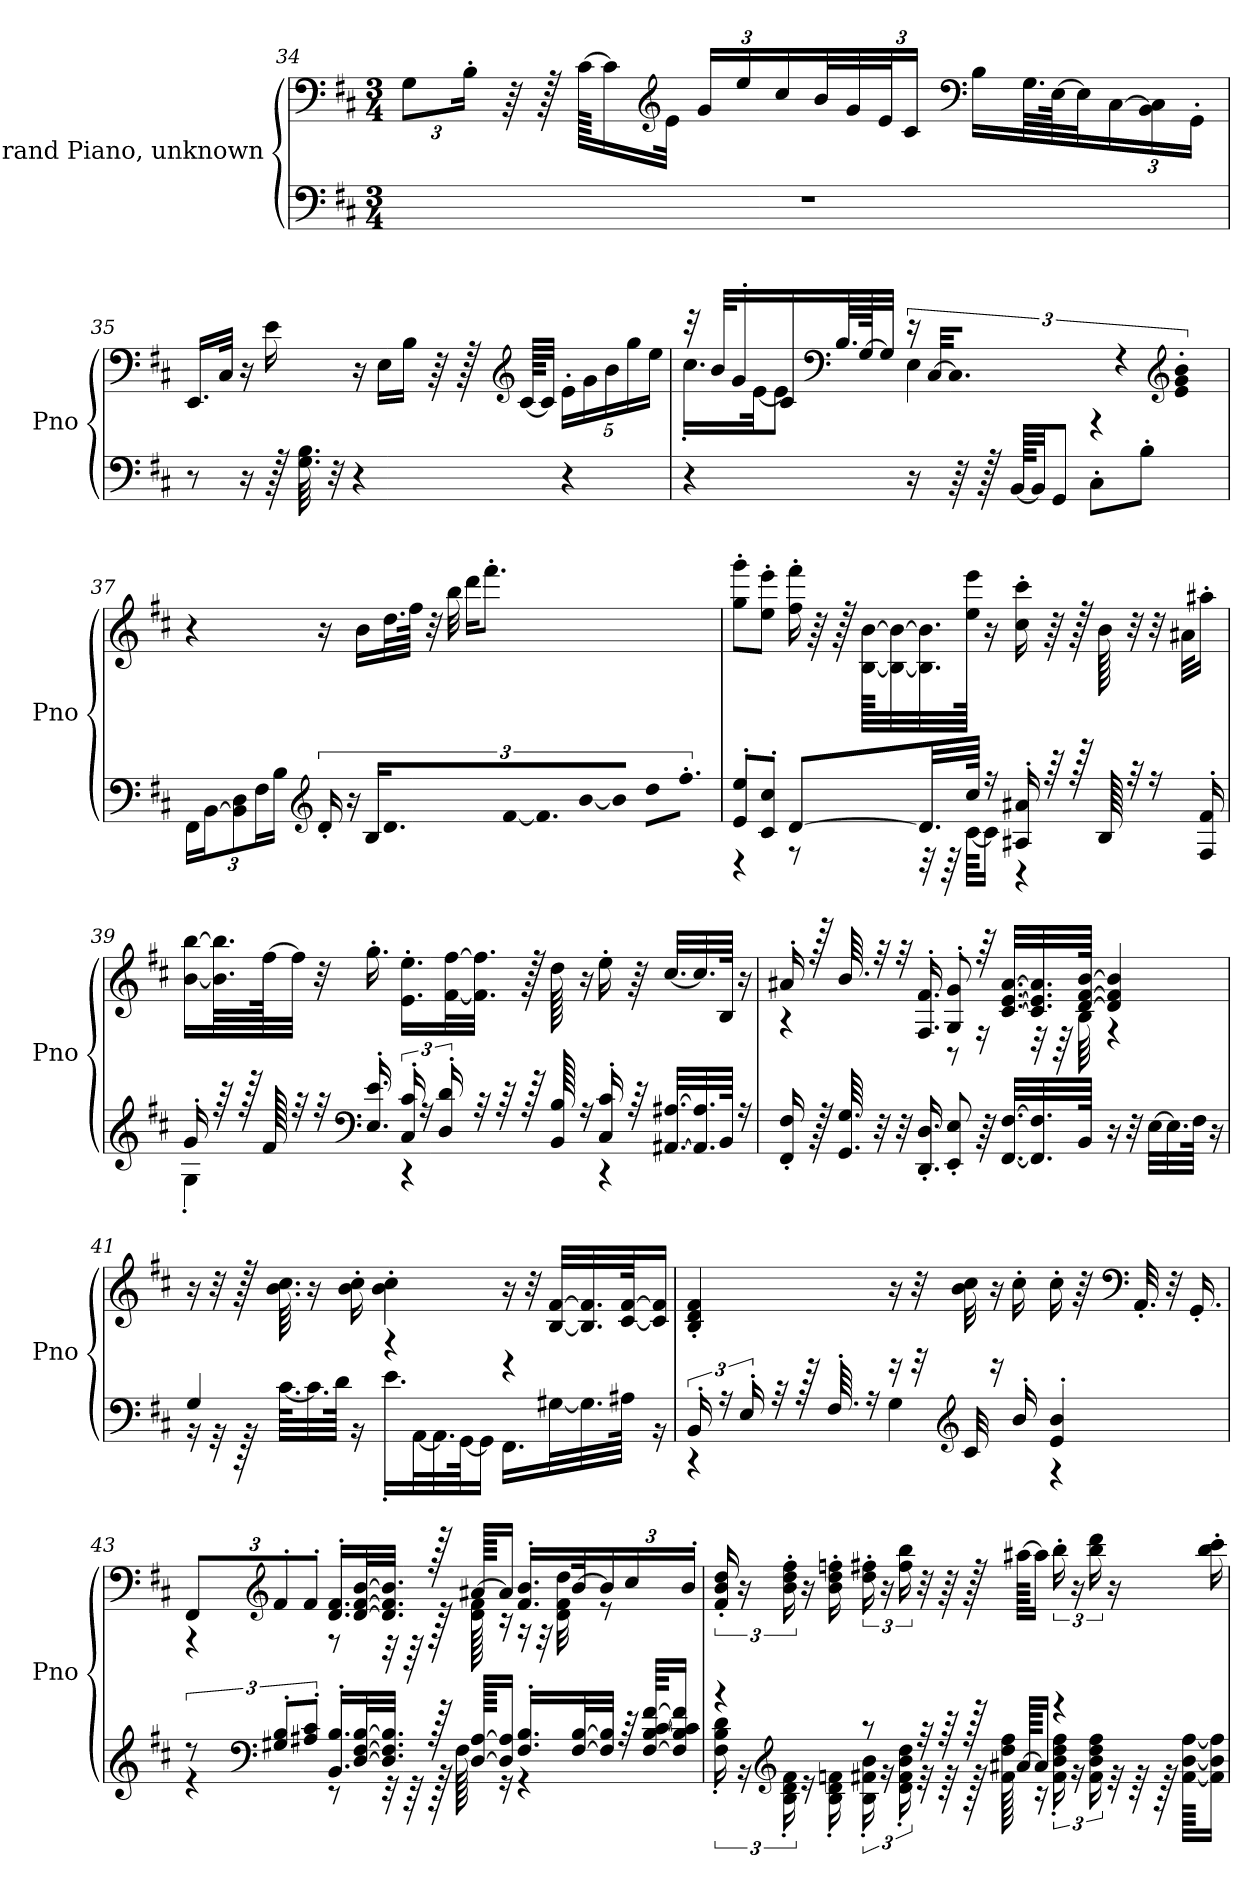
**kern	**kern
*part1	*part1
*staff2	*staff1
*I"Grand Piano, unknown	*
*I'Pno	*
!!LO:LB:g=z
*clefF4	*clefF4
*k[f#c#]	*k[f#c#]
*M3/4	*M3/4
*	*Xbrackettup
=34	=34
2.r	12G\L
.	24B'\Jk
.	64r
.	128r
.	[128c#\KKKLL
.	16c#\]
*	*clefG2
.	32e\JJk
.	24g/LL
.	24ee/
.	24cc#/
.	32b/L
.	32g/
.	48e/J
.	24c#/JJ
*	*clefF4
.	16B\LL
.	64.G\LL
.	[128E\JK
.	32E\J]
.	[24C#\
.	24BB\ 24C#\]
.	24GG'\JJ
=35	=35
8r	16.EE/LL
.	32C#/JJk
16r	16r
128r	16e\
64.G\ 64.B\	.
32r	.
4r	16r
.	16E\LL
.	16B\JJ
.	64r
.	128r
*	*clefG2
.	[128c#/KKLLL
.	32c#/JJJ]
4r	20e'\LL
.	20g\
.	20b\
.	20gg\
.	20ee\JJ
!!LO:LB:g=z
=36	=36
*	*^
4r	32r	16.cc#'\LL
.	32b/KLL	.
.	16g'/	.
.	.	[32e\JK
.	16c#/	8e\J]
*	*clefF4	*
.	64.B/LL	.
.	[128G/JK	.
.	32G/JJJ]	.
*	*brackettup	*
16r	24r	4E\
.	[48C#/KKL	.
64r	8.C#/J]	.
128r	.	.
[128BB/KKLLL	.	.
32BB/JJ]	.	.
8GG/J	.	.
8C#'\L	8r	4r
*	*clefG2	*
8B'\J	8e/' 8g/' 8b/'	.
*	*v	*v
=37	=37
*Xbrackettup	*
24FF#\LL	4r
[24BB\J	.
12BB\] 12D\	.
24F#\L	.
24B\JJ	.
*clefG2	*
*brackettup	*
24d'/	16r
24r	.
.	16b\LL
24B/LL	.
32.d/L	32.dd\L
[64f#/L	64ff#\JJJk
64.f#/]	32r
[128b/JK	.
32b/JJJ]	32bb\
16dd\KL	16ddd\KL
8.ff#'\J	8.fff#'\J
!!LO:LB:g=z
=38	=38
*^	*
8e/' 8ee/'L	4r	8gg\' 8ggg\'L
8c#/' 8cc#/'J	.	8ee\' 8eee\'J
[8d/L	8r	16ff#\' 16fff#\'
.	.	64r
.	.	128r
.	.	[128B\ [128b\KKLLL
.	.	32B\_ 32b\_
32.d/LL]	32r	32.B\] 32.b\]
.	64r	.
64cc#/JJJk	[64c#\KKLL	64ee\ 64eee\JJJk
16r	16c#\JJ]	16r
16A#X/' 16a#X/'	4r	16cc#\' 16ccc#\'
64r	.	64r
128r	.	128r
128B/	.	128b\
32r	.	32r
16r	.	32r
.	.	32a#X\KLL
16F#/' 16f#/'	.	16aa#X'\JJ
!!LO:LB:g=z
=39	=39	=39
16g'/	4G'\	[16b\ [16bb\LL
64r	.	64.b\] 64.bb\]LL
128r	.	.
128f#/	.	[128ff#\JK
32r	.	32ff#\JJJ]
32r	.	32r
*clefF4	*	*
16.E/' 16.e/'	.	16.gg'\
24C#/' 24c#/'	4r	16.e\' 16.ee\'LL
24r	.	.
24D/' 24d/'	.	.
.	.	[32f#\ [32ff#\L
32r	.	32.f#\] 32.ff#\]JJJ
64r	.	.
128r	.	128r
128BB/ 128B/	.	128dd\
16r	.	16r
16C#/' 16c#/'	4r	16ee'\
64r	.	64r
[32.AA#X/ [32.A#X/LLL	.	[32.cc#/LLL
32.AA#/] 32.A#/]	.	32.cc#/]
64BB/JJJk	.	64B/JJJk
16r	.	16r
*v	*v	*
!!LO:PB:g=z
=40	=40
*	*^
16FF#/' 16F#/'	16a#X'/	4r
128r	128r	.
64.GG/ 64.G/	64.b/	.
32r	32r	.
32r	32r	.
16.DD/' 16.D/'	16.F#/' 16.f#/'	.
8EE/' 8E/'	8G/' 8g/'	8r
64r	64r	16r
[32.FF#/ [32.F#/LLL	[32.c#/ [32.e/ [32.a#/LLL	.
32.FF#/] 32.F#/]	32.c#/] 32.e/] 32.a#/]	32r
.	.	64r
64BB/JJJk	[64d/ [64f#/ [64b/JJJk	64B\
16r	4d/] 4f#/] 4b/]	4r
32r	.	.
[32E\LLL	.	.
32.E\]	.	.
64F#\JJJk	.	.
16r	.	.
*	*v	*v
!!LO:LB:g=z
=41	=41
*^	*
4G/	16r	16r
.	32r	32r
.	128r	128r
.	[64.c#\KLLL	64.b\ 64.cc#\
.	32.c#\]	16r
.	64d\JJJk	.
.	16r	16b\' 16cc#\'
4r	16.e'\LL	4b\' 4cc#\'
.	[32AA\L	.
.	32.AA\]	.
.	[64GG\JK	.
.	16GG\JJ]	.
4r	16.FF#\LL	16r
.	.	32r
.	[32G#X\L	[32B/ [32f#/LLL
.	32.G#\]	32.B/] 32.f#/]
.	64A#X\JJJk	[64c#/ [64f#/JK
.	16r	16c#/] 16f#/]JJ
!!LO:LB:g=z
=42	=42	=42
24BB'/	4r	4B/' 4d/' 4f#/'
24r	.	.
24E'/	.	.
32r	.	.
128r	.	.
64.F#'/	.	.
16r	.	.
16r	4G\	16r
32r	.	32r
*clefG2	*	*
32c#/	.	32b\ 32cc#\
16r	.	16r
16b'/	.	16cc#'\
4e/' 4b/'	4r	16cc#'\
.	.	64r
*	*	*clefF4
.	.	32.AA'/
.	.	32r
.	.	16.GG'/
!!LO:LB:g=z
=43	=43	=43
*	*	*Xbrackettup
*	*	*^
12r	4r	12FF#/L	4r
*clefF4	*	*clefG2	*
12G#X/' 12B/'L	.	12f#'/	.
12A#X/' 12c#/'J	.	12f#'/J	.
16.BB/' 16.B/'LL	8r	16.d/' 16.f#/'LL	8r
[32D/ [32F#/ [32B/L	.	[32d/ [32f#/ [32b/L	.
32.D/] 32.F#/] 32.B/]JJJ	32r	32.d/] 32.f#/] 32.b/]JJJ	32r
.	64r	.	64r
128r	128r	128r	128r
[128D/ [128A#/KKKLL	128F#\	[128a#X/KKKLL	128d\ 128f#\
16D/] 16A#/]JJ	16r	16a#/JJ]	16r
16.F#/' 16.B/'LL	4r	16.f#/' 16.b/'LL	16r
.	.	.	32r
[32F#/ [32B/L	.	[32b/K	32d\ 32f#\ 32dd\
32F#/] 32B/]JJJ	.	24b/]	8r
64r	.	.	.
.	.	24cc#/	.
[64F#/ [64B/ [64c#/ [64f#/KKLL	.	.	.
16F#/] 16B/] 16c#/] 16f#/]JJ	.	.	.
.	.	24b'/JJ	.
*	*	*v	*v
!!LO:LB:g=z
=44	=44	=44
*	*	*brackettup
4r	24F#\' 24B\' 24d\'	24f#/' 24b/' 24dd/'
.	24r	24r
*clefG2	*	*
.	24B\' 24d\' 24f#\'	24b\' 24dd\' 24ff#\'
.	16r	16r
.	16B\' 16d\' 16fn\'	16b\' 16dd\' 16ffn\'
8r	24B\' 24f#X\' 24b\'	24dd\' 24ff#X\'
.	24r	24r
.	24d\' 24f#\' 24b\' 24dd\'	24ff#\ 24bb\
32r	32r	32r
64r	64r	64r
128r	128r	128r
[128a#X/KKKLL	128f#\ 128dd\ 128ff#\	[128aa#X\KKKLL
16a#/JJ]	16r	16aa#\JJ]
4r	24f#\' 24b\' 24dd\' 24ff#\'	24bb'\
.	24r	24r
.	24f#\ 24b\ 24dd\ 24ff#\	24bb\ 24ddd\
.	32r	16r
.	64r	.
.	128r	.
.	[128f#\ [128b\ [128ff#\KKKLL	.
.	16f#\] 16b\] 16ff#\]JJ	16bb\' 16ccc#\'
*v	*v	*
=	=
*-	*-
